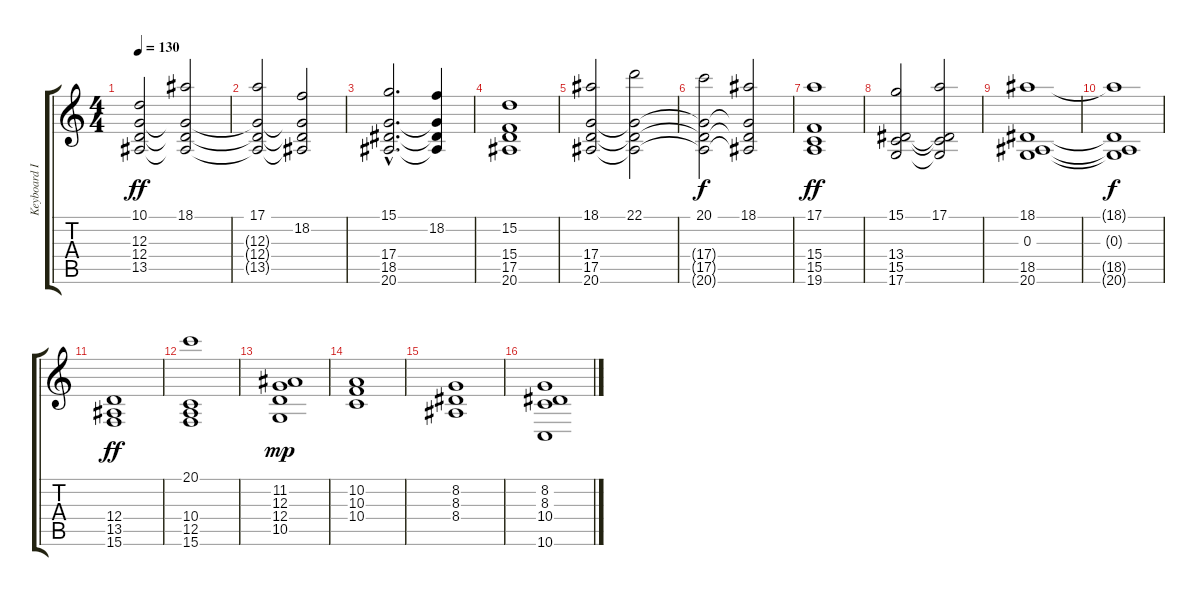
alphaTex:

\track ("Keyboard I" "Keyboard I") {instrument pad2warm}
\staff {score tabs}
\tuning (E4 B3 G3 D3 A2 D2) {hide}
\ts (4 4)
\tempo 130
\clef g2
\ks c
(10.1 12.3 12.4 13.5).2{dy ff} (18.1 12.3{t} 12.4{t} 13.5{t}).2 |
(17.1 12.3{t} 12.4{t} 13.5{t}).2 (18.2 12.3{t} 12.4{t} 13.5{t}).2 |
(15.1{hac} 17.4 18.5 20.6).2{d} (18.2 17.4{t} 18.5{t} 20.6{t}).4 |
(15.2 15.4 17.5 20.6).1 |
(18.1 17.4 17.5 20.6).2 (22.1 17.4{t} 17.5{t} 20.6{t}).2 |
(20.1 17.4{t} 17.5{t} 20.6{t}).2{dy f} (18.1 17.4{t} 17.5{t} 20.6{t}).2 |
(17.1 15.4 15.5 19.6).1{dy ff} |
(15.1 13.4 15.5 17.6).2 (17.1 13.4{t} 15.5{t} 17.6{t}).2 |
(18.1 0.3 18.5 20.6).1 |
(18.1{t} 0.3{t} 18.5{t} 20.6{t}).1{dy f} |
(12.4 13.5 15.6).1{dy ff} |
(20.1 10.4 12.5 15.6).1 |
(11.2 12.3 12.4 10.5).1{dy mp volume 13 instrument pad2warm} |
(10.2 10.3 10.4).1 |
(8.2 8.3 8.4).1 |
(8.2 8.3 10.4 10.6).1
